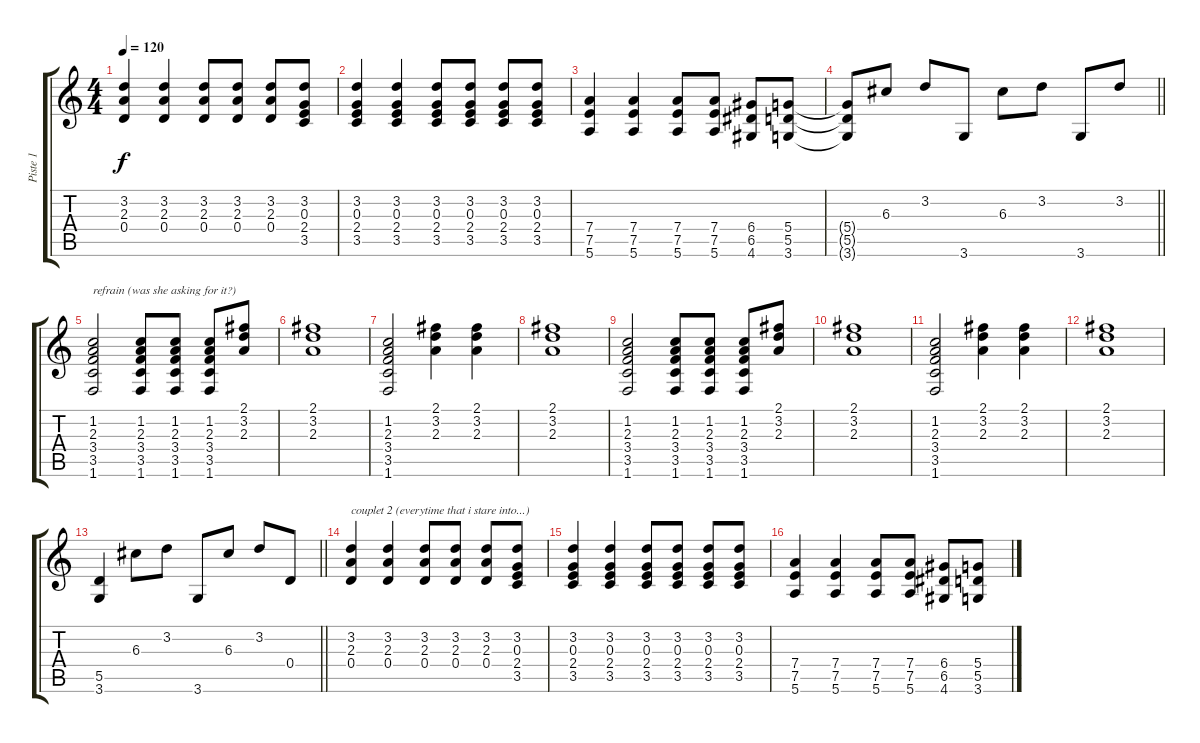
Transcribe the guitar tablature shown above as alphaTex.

\track ("Piste 1" "Piste 1") {instrument acousticguitarnylon}
\staff {score tabs}
\tuning (E4 B3 G3 D3 A2 E2) {hide}
\ts (4 4)
\tempo 120
\clef g2
\ks c
(3.2 2.3 0.4).4{dy f} (3.2 2.3 0.4).4 (3.2 2.3 0.4).8 (3.2 2.3 0.4).8 (3.2 2.3 0.4).8 (3.2 0.3 2.4 3.5).8 |
(3.2 0.3 2.4 3.5).4 (3.2 0.3 2.4 3.5).4 (3.2 0.3 2.4 3.5).8 (3.2 0.3 2.4 3.5).8 (3.2 0.3 2.4 3.5).8 (3.2 0.3 2.4 3.5).8 |
(7.4 7.5 5.6).4 (7.4 7.5 5.6).4 (7.4 7.5 5.6).8 (7.4 7.5 5.6).8 (6.4 6.5 4.6).8 (5.4 5.5 3.6).8 |
\barLineRight lightlight
(5.4{t} 5.5{t} 3.6{t}).8 6.3.8 3.2.8 3.6.8 6.3.8 3.2.8 3.6.8 3.2.8 |
(1.2 2.3 3.4 3.5 1.6).2{txt "refrain (was she asking for it?)"} (1.2 2.3 3.4 3.5 1.6).8 (1.2 2.3 3.4 3.5 1.6).8 (1.2 2.3 3.4 3.5 1.6).8 (2.1 3.2 2.3).8 |
(2.1 3.2 2.3).1 |
(1.2 2.3 3.4 3.5 1.6).2 (2.1 3.2 2.3).4 (2.1 3.2 2.3).4 |
(2.1 3.2 2.3).1 |
(1.2 2.3 3.4 3.5 1.6).2 (1.2 2.3 3.4 3.5 1.6).8 (1.2 2.3 3.4 3.5 1.6).8 (1.2 2.3 3.4 3.5 1.6).8 (2.1 3.2 2.3).8 |
(2.1 3.2 2.3).1 |
(1.2 2.3 3.4 3.5 1.6).2 (2.1 3.2 2.3).4 (2.1 3.2 2.3).4 |
(2.1 3.2 2.3).1 |
\barLineRight lightlight
(5.5 3.6).4 6.3.8 3.2.8 3.6.8 6.3.8 3.2.8 0.4.8 |
(3.2 2.3 0.4).4{txt "couplet 2 (everytime that i stare into...)"} (3.2 2.3 0.4).4 (3.2 2.3 0.4).8 (3.2 2.3 0.4).8 (3.2 2.3 0.4).8 (3.2 0.3 2.4 3.5).8 |
(3.2 0.3 2.4 3.5).4 (3.2 0.3 2.4 3.5).4 (3.2 0.3 2.4 3.5).8 (3.2 0.3 2.4 3.5).8 (3.2 0.3 2.4 3.5).8 (3.2 0.3 2.4 3.5).8 |
(7.4 7.5 5.6).4 (7.4 7.5 5.6).4 (7.4 7.5 5.6).8 (7.4 7.5 5.6).8 (6.4 6.5 4.6).8 (5.4 5.5 3.6).8
